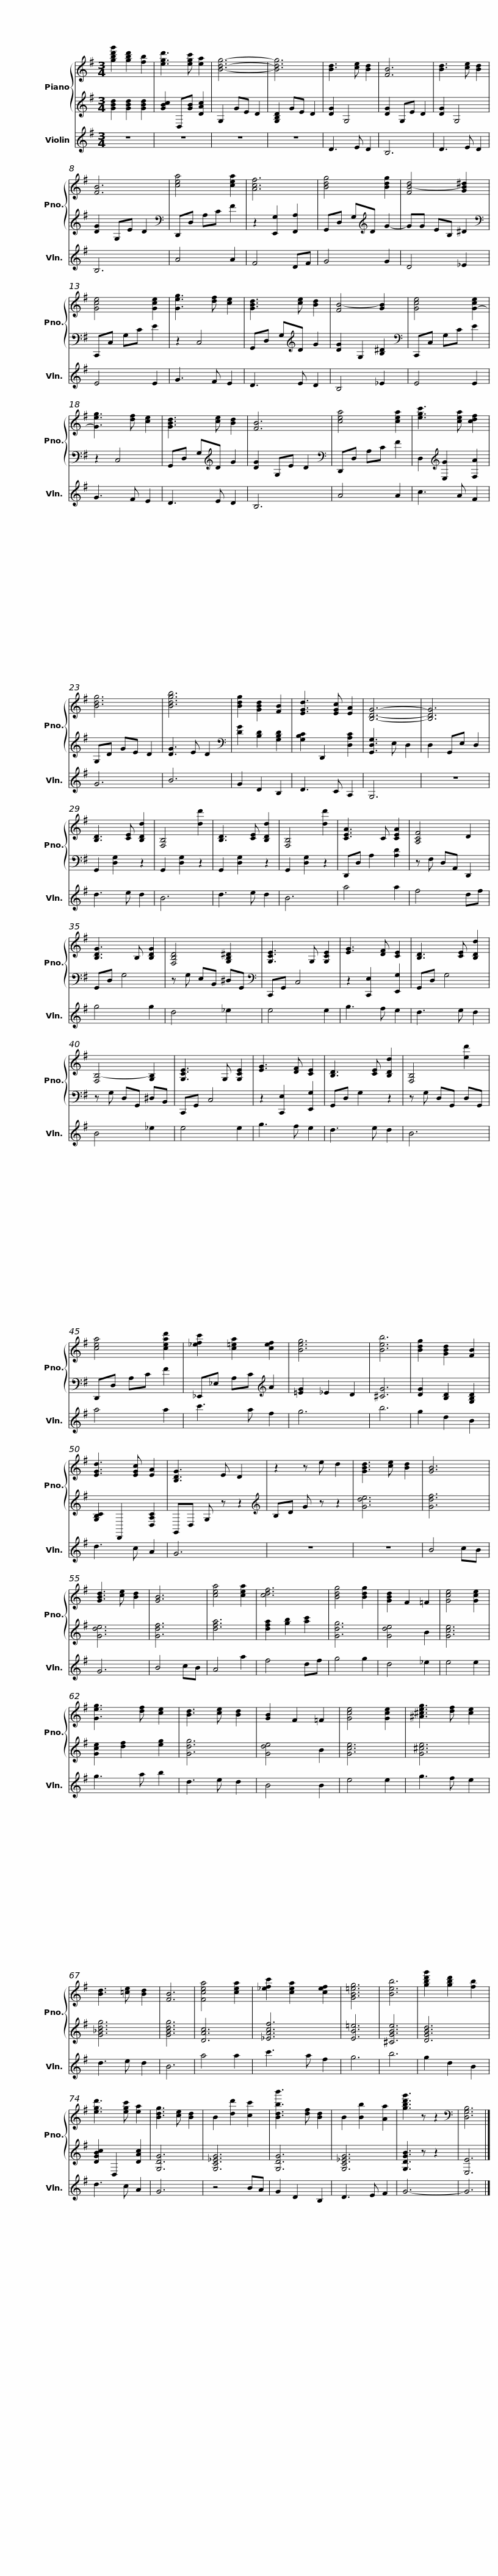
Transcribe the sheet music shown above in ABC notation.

X:1
%%score { 1 | 2 } 3
L:1/8
M:3/4
I:linebreak $
K:G
V:1 treble
V:2 treble
V:3 treble
V:1
 [gbd'g']2 [gbd']2 [fb]2 | [egd']3 [egc'] [ea]2 | [Bdg]6- | [Bdg]6 | [Bd]3 [ce] [Bd]2 | %5
 [FB]6 |$ [Bd]3 [ce] [Bd]2 | [FB]6 | [cea]4 [cea]2 | [Acf]6 | %10
 [Bdg]4 [Bdg]2 |$ [FB-d]4 [GB^d]2 | [Gce]4 [Gce]2 | [Geg]3 [df] [ce]2 | [GBd]3 [ce] [Bd]2 |$ %15
 [FB-]4 [GB]2 | [Gce]4 [G-ce]2 | [Geg]3 [df] [ce]2 | [GBd]3 [ce] [Bd]2 | [FB]6 |$ %20
 [cea]4 [cea]2 | [egc']3 [cea] [cdf]2 | [Bdg]6 | [Bdgb]6 | [Bdg]2 [GBd]2 [FB]2 |$ %25
 [EGd]3 [EGc] [EA]2 | [B,DG]6- | [B,DG]6 | [B,D]3 [CE] [B,Dd]2 | [F,B,]4 [dd']2 | %30
 [B,D]3 [CE] [B,Dd]2 |$ [F,B,]4 [dd']2 | [CEA]3 C [CEA]2 | [A,CF]4 D2 | [B,DG]3 B, [B,DG]2 | %35
 [F,B,D]4 [G,B,^D]2 |$ [G,CE]3 G, [G,CE]2 | [EG]3 [DF] [CE]2 | [B,D]3 [CE] [B,Dd]2 | [F,B,-]4 [G,B,]2 | %40
 [G,CE]3 G, [G,CE]2 |$ [EG]3 [DF] [CE]2 | [B,D]3 [CE] [B,Dd]2 | [F,B,]4 [ed']2 | [cea]4 [cead']2 |$ %45
 [_efc']2 [c=ea]2 [cef]2 | [Beg]6 | [Beb]6 | [Bdg]2 [GBd]2 [FB]2 | [EGd]3 [EGc] [EA]2 |$ %50
 [B,DG]3 E D2 | z2 z e d2 | [GBd]3 [ce] [Bd]2 | [GB]6 | [GBd]3 [ce] [Bd]2 | %55
 [GB]6 |$ [cea]4 [cea]2 | [cdf]6 | [Bdg]4 [Bdg]2 | [GBd]2 F2 =F2 | %60
 [Gce]4 [Gce]2 | [Geg]3 [df] [ce]2 | [Bd]3 [ce] [Bd]2 |$ [GB]2 F2 =F2 | [Gce]4 [Gce]2 | %65
 [^A^ceg]3 [df] [ce]2 | [Bd]3 [=ce] [Bd]2 | [FB]6 | [Fcea]4 [cea]2 | [_efc']2 [cea]2 [cef]2 | %70
 [GB=eg]6 |$ [Beb]6 | [gbd'g']2 [gbd']2 [fb]2 | [egd']3 [egc'] [ea]2 | [Bdg]3 [ce] [Bd]2 | %75
 B2 [dd']2 [cc']2 | [Bdbb']3 [df] [Bd]2 |$ B2 [Bb]2 [Aa]2 | [gbd'g']3 z z2 |[K:bass] [D,G,B,]6 |] %80
V:2
 [GBd]2 [GBd]2 [GBd]2 | [GBc]2 D,[GB] [DAc]2 | G,2- GE D2 | [G,B,D]2 GE D2 | [DG]2 G,4 | %5
 [DG]2 G,E D2 |$ [DG]2 G,4 | [DG]2 G,E D2 |[K:bass] D,,D, A,C F2 | z2 [E,,G,]2 [F,,A,]2 | %10
 G,,D, G,[K:treble]D G2- |$ GG EB, ^D2 |[K:bass] C,,C, G,C E2 | z2 C,4 | G,,D, G,[K:treble]D G2 |$ %15
 [DG]2 G,2 [B,^D]2 |[K:bass] C,,C, G,C E2 | z2 C,4 | G,,D, G,[K:treble]D G2 | [DG]2 G,E D2 |$ %20
[K:bass] D,,D, A,C F2 | D,2[K:treble] [E,G]2 [F,A]2 | G,D GE D2 | [DG]3 E D2 |[K:bass] [DG]2 [B,D]2 [G,B,D]2 |$ %25
 [G,B,C]2 D,,2 [D,A,C]2 | [G,,D,G,]3 E, D,2 | D,2 G,,E, D,2 | G,,2 [D,G,]2 z2 | G,,2 [D,G,]2 z2 | %30
 G,,2 [D,G,]2 z2 |$ G,,2 [D,G,]2 z2 | D,,D, A,2 [A,D]2 | z F, D,A,, D,,2 | G,,D, G,4 | %35
 z G, E,B,, ^D,G,, |$[K:bass] C,,G,, C,4 | z2 [C,,E,]2 [E,,G,]2 | G,,D, G,4 | z G, D,G,, ^D,B,, | %40
 C,,G,, C,4 |$ z2 [C,,E,]2 [E,,G,]2 | G,,D, G,2 z2 | z G, D,G,, D,G,, | D,,D, A,C F2 |$ %45
 _E,,_E, A,C[K:treble] A2 | [=EG]2 _E2 D2 | [^CG]6 | [DG]2 [B,D]2 [G,B,D]2 | [G,B,C]2 D,,2 [D,A,C]2 |$ %50
 G,,D, G, z z2 |[K:treble] B,D G z z2 | [Gde]6 | [Gdf]6 | [Gde]6 | %55
 [Gdf]6 |$ [dfa]6 | [dfa]2 [gb]2 [ac']2 | [Gdg]6 | [Gde]4 B2 | %60
 [Gce]6 | [Gce]2 [df]2 [eg]2 | [Gdg]6 |$ [Gde]4 B2 | [Gce]6 | %65
 [G^ce]6 | [G_Bdg]6 | [GBdg]6 | [DAc]6 | [_EAcf]6 | %70
 [EB=e]6 |$ [^CGBe]6 | [DGBd]6 | [DGBc]2 D,2 [DAc]2 | [G,DG]6 | %75
 [G,C_EG]6 | [G,DG]6 |$ [G,C_EG]6 | [G,DGB]3 z z2 | [E,E]6 |] %80
V:3
 z6 | z6 | z6 | z6 | D3 E D2 | %5
 B,6 |$[K:G] D3 E D2 | B,6 | A4 A2 | F4 DF | %10
 G4 G2 |$ D4 _E2 |[K:G] E4 E2 | G3 F E2 | D3 E D2 |$ %15
 B,4 _E2 | E4 E2 | G3 F E2 |[K:G] D3 E D2 | B,6 |$ %20
 A4 A2 | c3 A F2 | G6 |[K:G] B6 | G2 D2 B,2 |$ %25
 D3 C A,2 | G,6 | z6 | d3 e d2 |[K:G] B6 | %30
 d3 e d2 |$ B6 | a4 a2 | f4 df | g4 g2 | %35
[K:G] d4 _e2 |$ e4 e2 | g3 f e2 | d3 e d2 | B4 _e2 | %40
[K:G] e4 e2 |$ g3 f e2 | d3 e d2 | B6 | a4 a2 |$ %45
[K:G] c'3 a f2 | g6 | b6 | g2 d2 B2 | d3 c A2 |$ %50
 G6 |[K:G] z6 | z6 | B4 cB | G6 | %55
 B4 cB |$ A4 a2 | f4 df | g4 g2 |[K:G] d4 _e2 | %60
 e4 e2 | g3 a b2 | d3 e d2 |$ B4 B2 | e4 e2 | %65
 g3 f e2 | d3 e d2 |[K:G] B6 | a4 a2 | c'3 a f2 | %70
 g6 |$ b6 | g2 d2 B2 | d3 c A2 | G6 | %75
[K:G] z4 BA | G2 D2 B,2 |$ D3 E F2 | G6- | G6 |] %80
